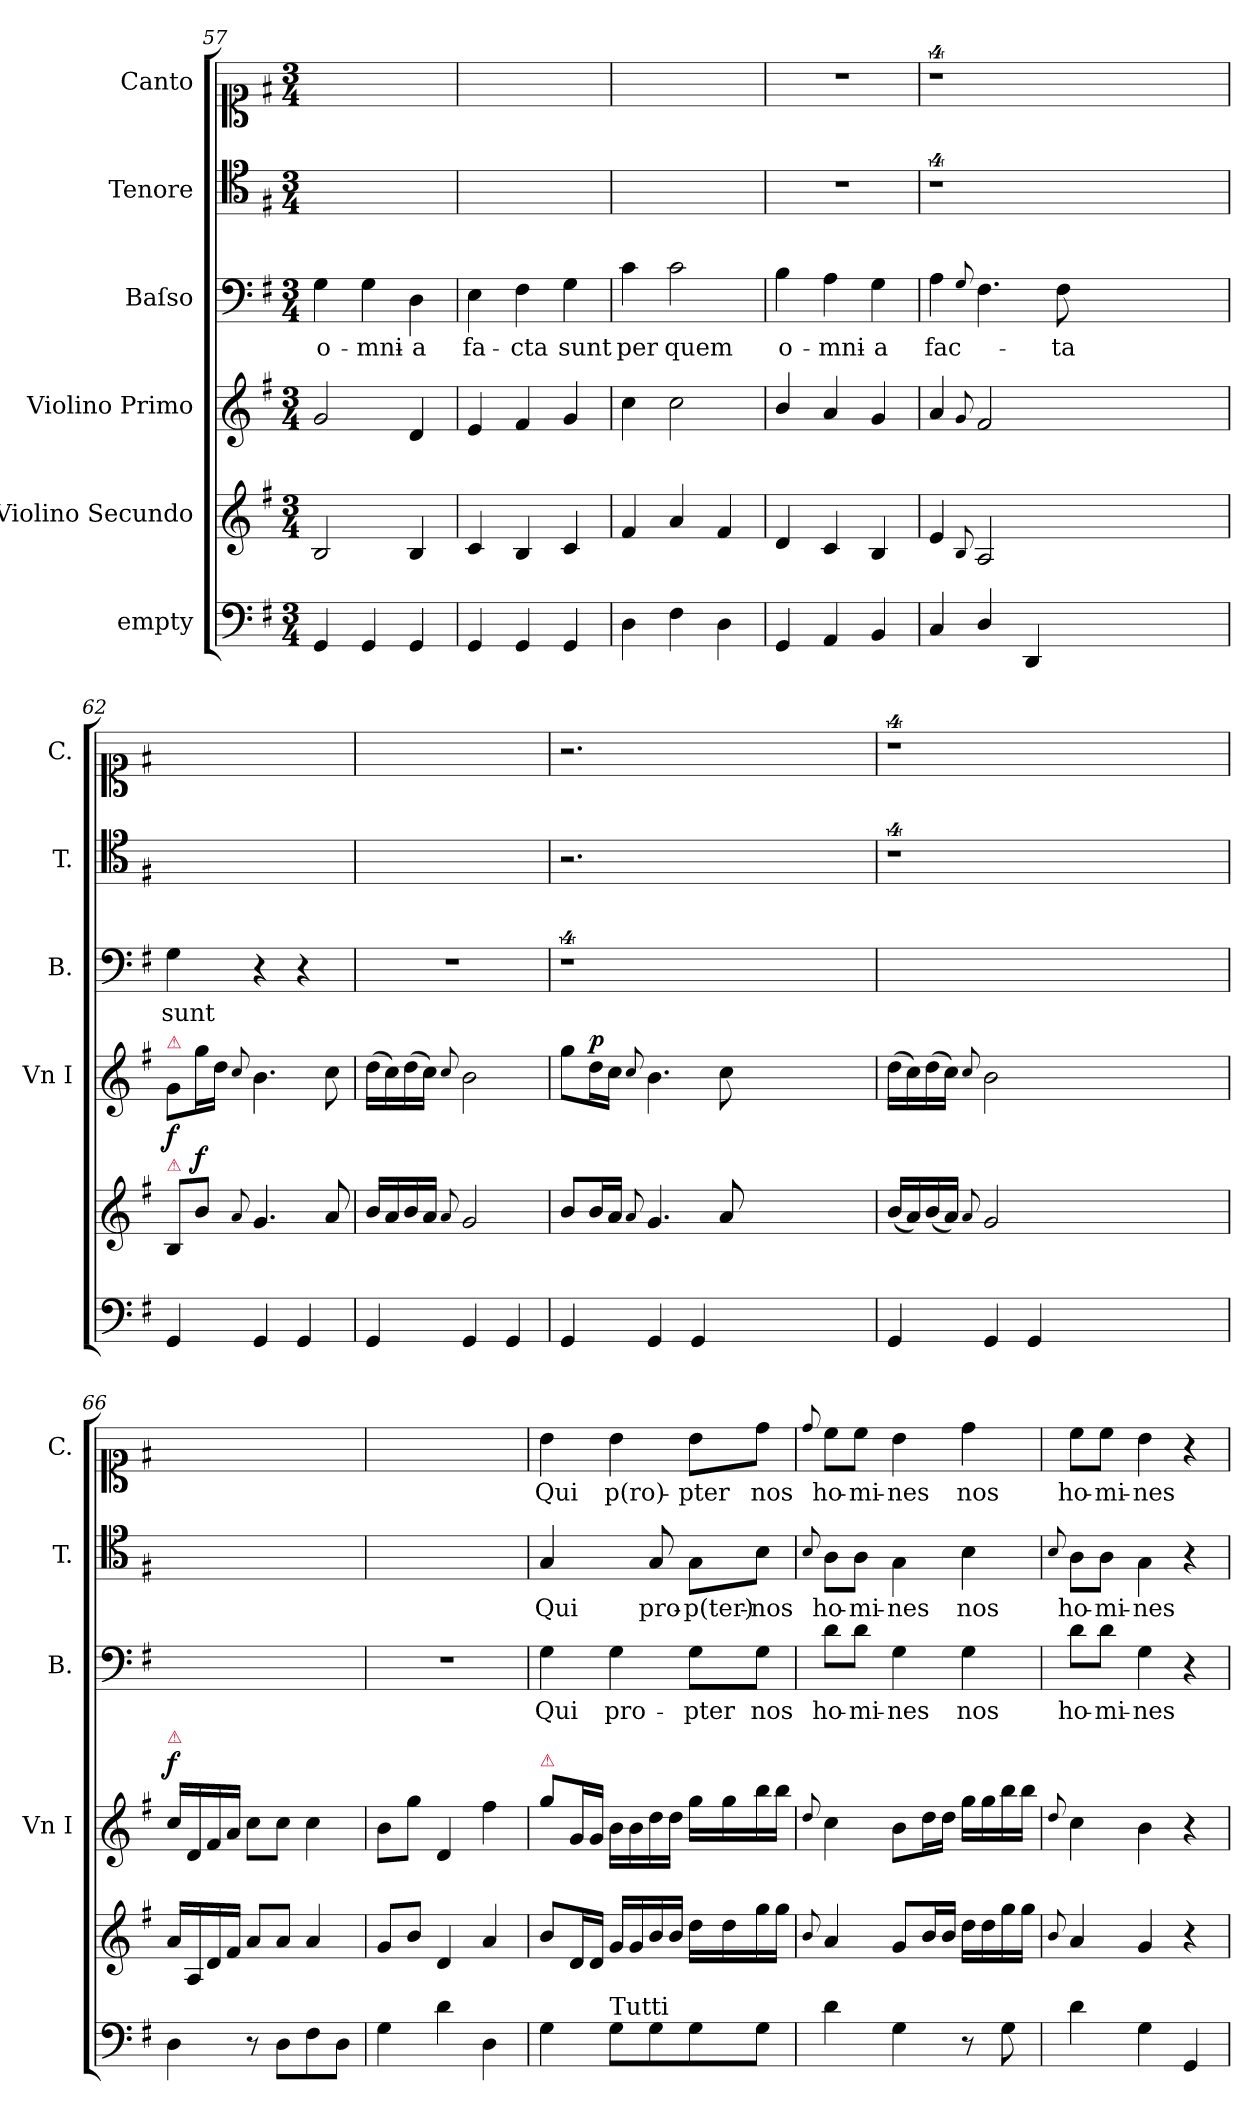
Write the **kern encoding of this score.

**kern	**kern	**dynam	**kern	**dynam	**kern	**text	**kern	**text	**kern	**text
*part6	*part5	*part5	*part4	*part4	*part3	*part3	*part2	*part2	*part1	*part1
*staff6	*staff5	*staff5	*staff4	*staff4	*staff3	*staff3	*staff2	*staff2	*staff1	*staff1
*I"empty	*I"Violino Secundo	*	*I"Violino Primo	*	*I"Baſso	*	*I"Tenore	*	*I"Canto	*
*	*	*	*I'Vn I	*	*I'B.	*	*I'T.	*	*I'C.	*
*clefF4	*clefG2	*	*clefG2	*	*clefF4	*	*clefC4	*	*clefC1	*
*k[f#]	*k[f#]	*	*k[f#]	*	*k[f#]	*	*k[f#]	*	*k[f#]	*
*G:	*G:	*	*G:	*	*G:	*	*G:	*	*G:	*
*M3/4	*M3/4	*	*M3/4	*	*M3/4	*	*M3/4	*	*M3/4	*
=57	=57	=57	=57	=57	=57	=57	=57	=57	=57	=57
4GG/	2B/	.	2g/	.	4G\	o-	2.ryy	.	2.ryy	.
4GG/	.	.	.	.	4G\	-mni-	.	.	.	.
4GG/	4B/	.	4d/	.	4D\	-a	.	.	.	.
=58	=58	=58	=58	=58	=58	=58	=58	=58	=58	=58
4GG/	4c/	.	4e/	.	4E\	fa-	2.ryy	.	2.ryy	.
4GG/	4B/	.	4f#/	.	4F#\	-cta	.	.	.	.
4GG/	4c/	.	4g/	.	4G\	sunt	.	.	.	.
=59	=59	=59	=59	=59	=59	=59	=59	=59	=59	=59
4D\	4f#/	.	4cc\	.	4c\	per	2.ryy	.	2.ryy	.
4F#\	4a/	.	2cc\	.	2c\	quem	.	.	.	.
4D\	4f#/	.	.	.	.	.	.	.	.	.
=60	=60	=60	=60	=60	=60	=60	=60	=60	=60	=60
4GG/	4d/	.	4b/	.	4B\	o-	2.r	.	2.r	.
4AA/	4c/	.	4a/	.	4A\	-mni-	.	.	.	.
4BB/	4B/	.	4g/	.	4G\	-a	.	.	.	.
=61	=61	=61	=61	=61	=61	=61	=61	=61	=61	=61
4C/	4e/	.	4a/	.	4A\	fac-	4%9r	.	4%9r	.
.	8qqB/	.	8qqg/	.	8qqG/	.	.	.	.	.
4D/	2A/	.	2f#/	.	4.F#\	.	.	.	.	.
4DD/	.	.	.	.	.	.	.	.	.	.
.	.	.	.	.	8F#\	-ta	.	.	.	.
1.ryy	1.ryy	.	1.ryy	.	1.ryy	.	.	.	.	.
=62	=62	=62	=62	=62	=62	=62	=62	=62	=62	=62
!	!	!	!LO:TX:a:color=crimson:t=⚠	!	!	!	!	!	!	!
!	!LO:TX:a:color=crimson:t=⚠	!	!	!	!	!	!	!	!	!
4GG/	8B/L	.	8g/L	f	4G\	sunt	2.ryy	.	2.ryy	.
!	!	!LO:DY:a	!	!	!	!	!	!	!	!
.	8b\J	f	16gg\L	.	.	.	.	.	.	.
.	.	.	16dd\JJ	.	.	.	.	.	.	.
.	8qqa/	.	8qqcc/	.	.	.	.	.	.	.
4GG/	4.g/	.	4.b\	.	4r	.	.	.	.	.
4GG/	.	.	.	.	4r	.	.	.	.	.
.	8a/	.	8cc\	.	.	.	.	.	.	.
=63	=63	=63	=63	=63	=63	=63	=63	=63	=63	=63
4GG/	16b/LL	.	(16dd\LL	.	2.r	.	2.ryy	.	2.ryy	.
.	16a/	.	16cc\)	.	.	.	.	.	.	.
.	16b/	.	(16dd\	.	.	.	.	.	.	.
.	16a/JJ	.	16cc\JJ)	.	.	.	.	.	.	.
.	8qqa/	.	8qqcc/	.	.	.	.	.	.	.
4GG/	2g/	.	2b\	.	.	.	.	.	.	.
4GG/	.	.	.	.	.	.	.	.	.	.
=64	=64	=64	=64	=64	=64	=64	=64	=64	=64	=64
4GG/	8b/L	.	8gg\L	.	4%9r	.	2.r	.	2.r	.
!	!	!	!	!LO:DY:a	!	!	!	!	!	!
.	16b/L	.	16dd\L	p	.	.	.	.	.	.
.	16a/JJ	.	16cc\JJ	.	.	.	.	.	.	.
.	8qqa/	.	8qqcc/	.	.	.	.	.	.	.
4GG/	4.g/	.	4.b\	.	.	.	.	.	.	.
4GG/	.	.	.	.	.	.	.	.	.	.
.	8a/	.	8cc\	.	.	.	.	.	.	.
1.ryy	1.ryy	.	1.ryy	.	.	.	1.ryy	.	1.ryy	.
=65	=65	=65	=65	=65	=65	=65	=65	=65	=65	=65
4GG/	(16b/LL	.	(16dd\LL	.	0ryy	.	4%9r	.	4%9r	.
.	16a/)	.	16cc\)	.	.	.	.	.	.	.
.	(16b/	.	(16dd\	.	.	.	.	.	.	.
.	16a/JJ)	.	16cc\JJ)	.	.	.	.	.	.	.
.	8qqa/	.	8qqcc/	.	.	.	.	.	.	.
4GG/	2g/	.	2b\	.	.	.	.	.	.	.
4GG/	.	.	.	.	.	.	.	.	.	.
1.ryy	1.ryy	.	1.ryy	.	.	.	.	.	.	.
.	.	.	.	.	4ryy	.	.	.	.	.
=66	=66	=66	=66	=66	=66	=66	=66	=66	=66	=66
!	!	!	!LO:TX:a:color=crimson:t=⚠	!	!	!	!	!	!	!
!	!	!	!	!LO:DY:a	!	!	!	!	!	!
4D\	16a/LL	.	16cc\LL	f	2.ryy	.	2.ryy	.	2.ryy	.
.	16A/	.	16d/	.	.	.	.	.	.	.
.	16d/	.	16f#/	.	.	.	.	.	.	.
.	16f#/JJ	.	16a/JJ	.	.	.	.	.	.	.
8r	8a/L	.	8cc\L	.	.	.	.	.	.	.
8D\L	8a/J	.	8cc\J	.	.	.	.	.	.	.
8F#\	4a/	.	4cc\	.	.	.	.	.	.	.
8D\J	.	.	.	.	.	.	.	.	.	.
=67	=67	=67	=67	=67	=67	=67	=67	=67	=67	=67
4G\	8g/L	.	8b\L	.	2.r	.	2.ryy	.	2.ryy	.
.	8b/J	.	8gg\J	.	.	.	.	.	.	.
4d\	4d/	.	4d/	.	.	.	.	.	.	.
4D\	4a/	.	4ff#\	.	.	.	.	.	.	.
=68	=68	=68	=68	=68	=68	=68	=68	=68	=68	=68
!	!	!	!LO:TX:a:color=crimson:t=⚠	!	!	!	!	!	!	!
4G\	8b/L	.	8gg\L	.	4G\	Qui	4G/	Qui	4b\	Qui
.	16d/L	.	16g/L	.	.	.	.	.	.	.
.	16d/JJ	.	16g/JJ	.	.	.	.	.	.	.
!LO:TX:a:t=Tutti	!	!	!	!	!	!	!	!	!	!
8G\L	16g/LL	.	16b\LL	.	4G\	pro-	8ryy	.	4b\	p(ro)-
.	16g/	.	16b\	.	.	.	.	.	.	.
8G\	16b/	.	16dd\	.	.	.	8G/	pro-	.	.
.	16b/JJ	.	16dd\JJ	.	.	.	.	.	.	.
8G\	16dd\LL	.	16gg\LL	.	8G\L	-pter	8G\L	-p(ter)-	8b\L	-pter
.	16dd\	.	16gg\	.	.	.	.	.	.	.
8G\J	16gg\	.	16bb\	.	8G\J	nos	8B\J	-nos	8dd\J	nos
.	16gg\JJ	.	16bb\JJ	.	.	.	.	.	.	.
=69	=69	=69	=69	=69	=69	=69	=69	=69	=69	=69
.	8qqb/	.	8qqdd/	.	.	.	8qqB/	.	8qqdd/	.
4d\	4a/	.	4cc\	.	8d\L	ho-	8A\L	ho-	8cc\L	ho-
.	.	.	.	.	8d\J	-mi-	8A\J	-mi-	8cc\J	-mi-
4G\	8g/L	.	8b\L	.	4G\	-nes	4G\	-nes	4b\	-nes
.	16b/L	.	16dd\L	.	.	.	.	.	.	.
.	16b/JJ	.	16dd\JJ	.	.	.	.	.	.	.
8r	16dd\LL	.	16gg\LL	.	4G\	nos	4B\	nos	4dd\	nos
.	16dd\	.	16gg\	.	.	.	.	.	.	.
8G\	16gg\	.	16bb\	.	.	.	.	.	.	.
.	16gg\JJ	.	16bb\JJ	.	.	.	.	.	.	.
=70	=70	=70	=70	=70	=70	=70	=70	=70	=70	=70
.	8qqb/	.	8qqdd/	.	.	.	8qqB/	.	.	.
4d\	4a/	.	4cc\	.	8d\L	ho-	8A\L	ho-	8cc\L	ho-
.	.	.	.	.	8d\J	-mi-	8A\J	-mi-	8cc\J	-mi-
4G\	4g/	.	4b\	.	4G\	-nes	4G\	-nes	4b\	-nes
4GG/	4r	.	4r	.	4r	.	4r	.	4r	.
=	=	=	=	=	=	=	=	=	=	=
*-	*-	*-	*-	*-	*-	*-	*-	*-	*-	*-
